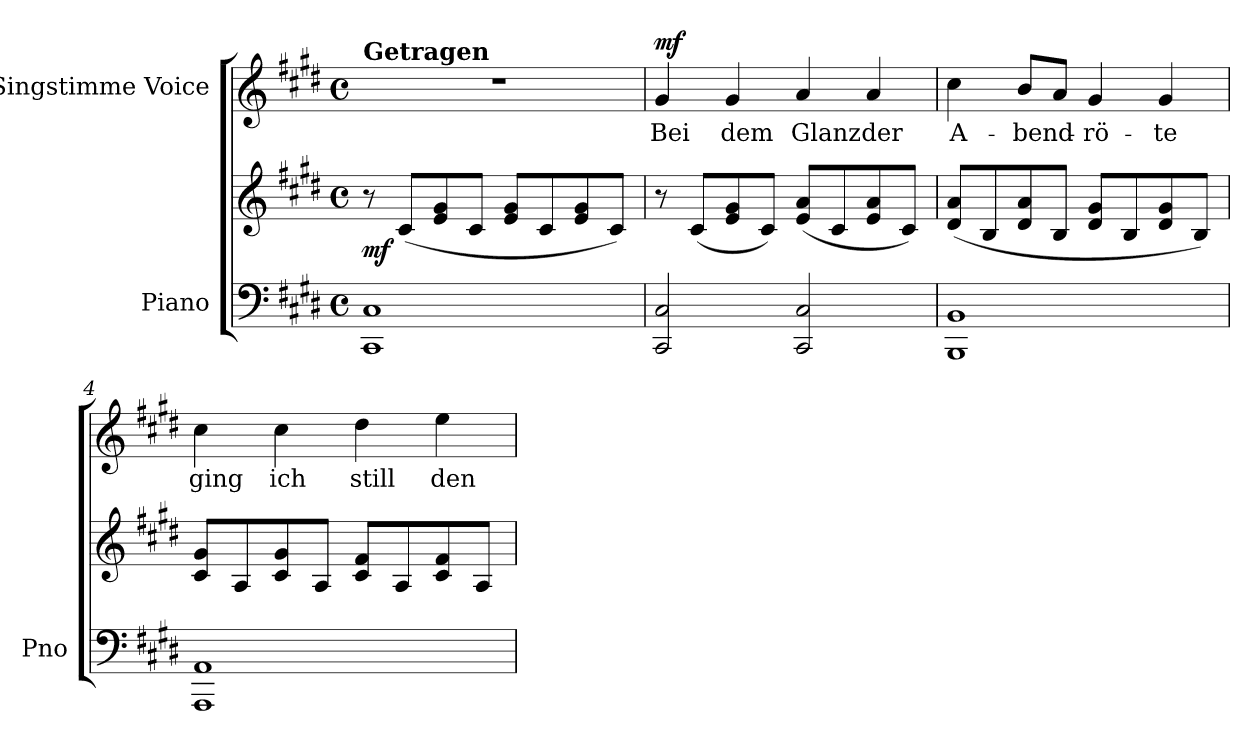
**kern	**kern	**dynam	**kern	**text	**dynam
*part2	*part2	*part2	*part1	*part1	*part1
*staff3	*staff2	*staff2/3	*staff1	*staff1	*staff1
*I"Piano	*	*	*I"Singstimme Voice	*	*
*I'Pno	*	*	*	*	*
*clefF4	*clefG2	*	*clefG2	*	*
*k[f#c#g#d#]	*k[f#c#g#d#]	*	*k[f#c#g#d#]	*	*
*M4/4	*M4/4	*	*M4/4	*	*
*met(c)	*met(c)	*	*met(c)	*	*
=1	=1	=1	=1	=1	=1
!	!	!	!LO:TX:a:B:t=Getragen	!	!
!	!	!LO:DY:b	!	!	!
1CC# 1C#	8r	mf	1r	.	.
.	(<8c#/L	.	.	.	.
.	8e/ 8g#/	.	.	.	.
.	8c#/J	.	.	.	.
.	8e/ 8g#/L	.	.	.	.
.	8c#/	.	.	.	.
.	8e/ 8g#/	.	.	.	.
.	8c#/J)	.	.	.	.
=2	=2	=2	=2	=2	=2
!	!	!	!	!LO:LY:b	!LO:DY:a
2CC#/ 2C#/	8r	.	4g#/	Bei	mf
.	(<8c#/L	.	.	.	.
!	!	!	!	!LO:LY:b	!
.	8e/ 8g#/	.	4g#/	dem	.
.	8c#/J)	.	.	.	.
!	!	!	!	!LO:LY:b	!
2CC#/ 2C#/	(<8e/ 8a/L	.	4a/	Glanz	.
.	8c#/	.	.	.	.
!	!	!	!	!LO:LY:b	!
.	8e/ 8a/	.	4a/	der	.
.	8c#/J)	.	.	.	.
=3	=3	=3	=3	=3	=3
!	!	!	!	!LO:LY:b	!
1BBB 1BB	(<8d#/ 8a/L	.	4cc#\	A-	.
.	8B/	.	.	.	.
!	!	!	!	!LO:LY:b	!
.	8d#/ 8a/	.	8b/L	-bend-	.
.	8B/J	.	8a/J	.	.
!	!	!	!	!LO:LY:b	!
.	8d#/ 8g#/L	.	4g#/	-rö-	.
.	8B/	.	.	.	.
!	!	!	!	!LO:LY:b	!
.	8d#/ 8g#/	.	4g#/	-te	.
.	8B/J)	.	.	.	.
!!LO:LB:g=z
=4	=4	=4	=4	=4	=4
!	!	!	!	!LO:LY:b	!
1AAA 1AA	8c#/ 8g#/L	.	4cc#\	ging	.
.	8A/	.	.	.	.
!	!	!	!	!LO:LY:b	!
.	8c#/ 8g#/	.	4cc#\	ich	.
.	8A/J	.	.	.	.
!	!	!	!	!LO:LY:b	!
.	8c#/ 8f#/L	.	4dd#\	still	.
.	8A/	.	.	.	.
!	!	!	!	!LO:LY:b	!
.	8c#/ 8f#/	.	4ee\	den	.
.	8A/J	.	.	.	.
=	=	=	=	=	=
*-	*-	*-	*-	*-	*-
